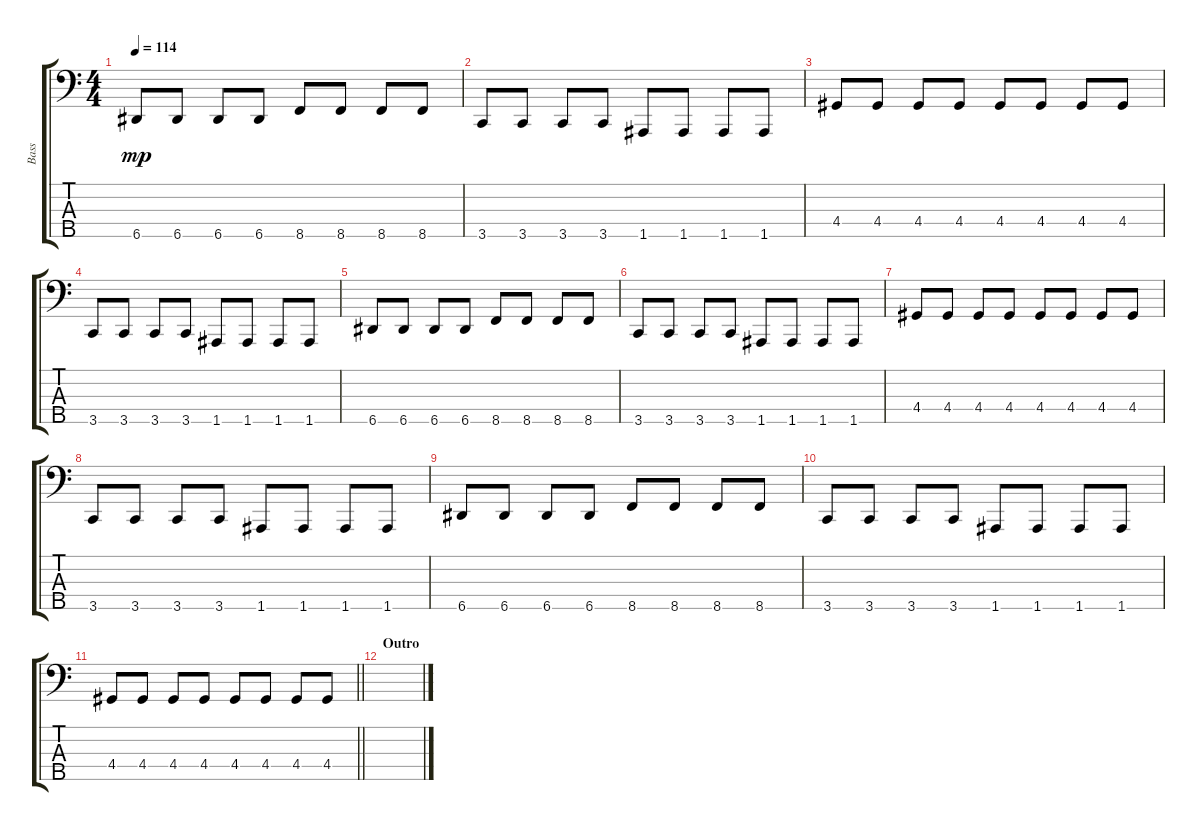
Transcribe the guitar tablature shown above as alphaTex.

\track ("Bass" "Bass") {instrument electricbassfinger}
\staff {score tabs}
\tuning (G2 D2 A1 E1 A0) {hide}
\ts (4 4)
\tempo 114
\clef f4
\ks c
6.5.8{dy mp} 6.5.8 6.5.8 6.5.8 8.5.8 8.5.8 8.5.8 8.5.8 |
3.5.8 3.5.8 3.5.8 3.5.8 1.5.8 1.5.8 1.5.8 1.5.8 |
4.4.8 4.4.8 4.4.8 4.4.8 4.4.8 4.4.8 4.4.8 4.4.8 |
3.5.8 3.5.8 3.5.8 3.5.8 1.5.8 1.5.8 1.5.8 1.5.8 |
6.5.8 6.5.8 6.5.8 6.5.8 8.5.8 8.5.8 8.5.8 8.5.8 |
3.5.8 3.5.8 3.5.8 3.5.8 1.5.8 1.5.8 1.5.8 1.5.8 |
4.4.8 4.4.8 4.4.8 4.4.8 4.4.8 4.4.8 4.4.8 4.4.8 |
3.5.8 3.5.8 3.5.8 3.5.8 1.5.8 1.5.8 1.5.8 1.5.8 |
6.5.8 6.5.8 6.5.8 6.5.8 8.5.8 8.5.8 8.5.8 8.5.8 |
3.5.8 3.5.8 3.5.8 3.5.8 1.5.8 1.5.8 1.5.8 1.5.8 |
\barLineRight lightlight
4.4.8 4.4.8 4.4.8 4.4.8 4.4.8 4.4.8 4.4.8 4.4.8 |
\section ("" "Outro")
